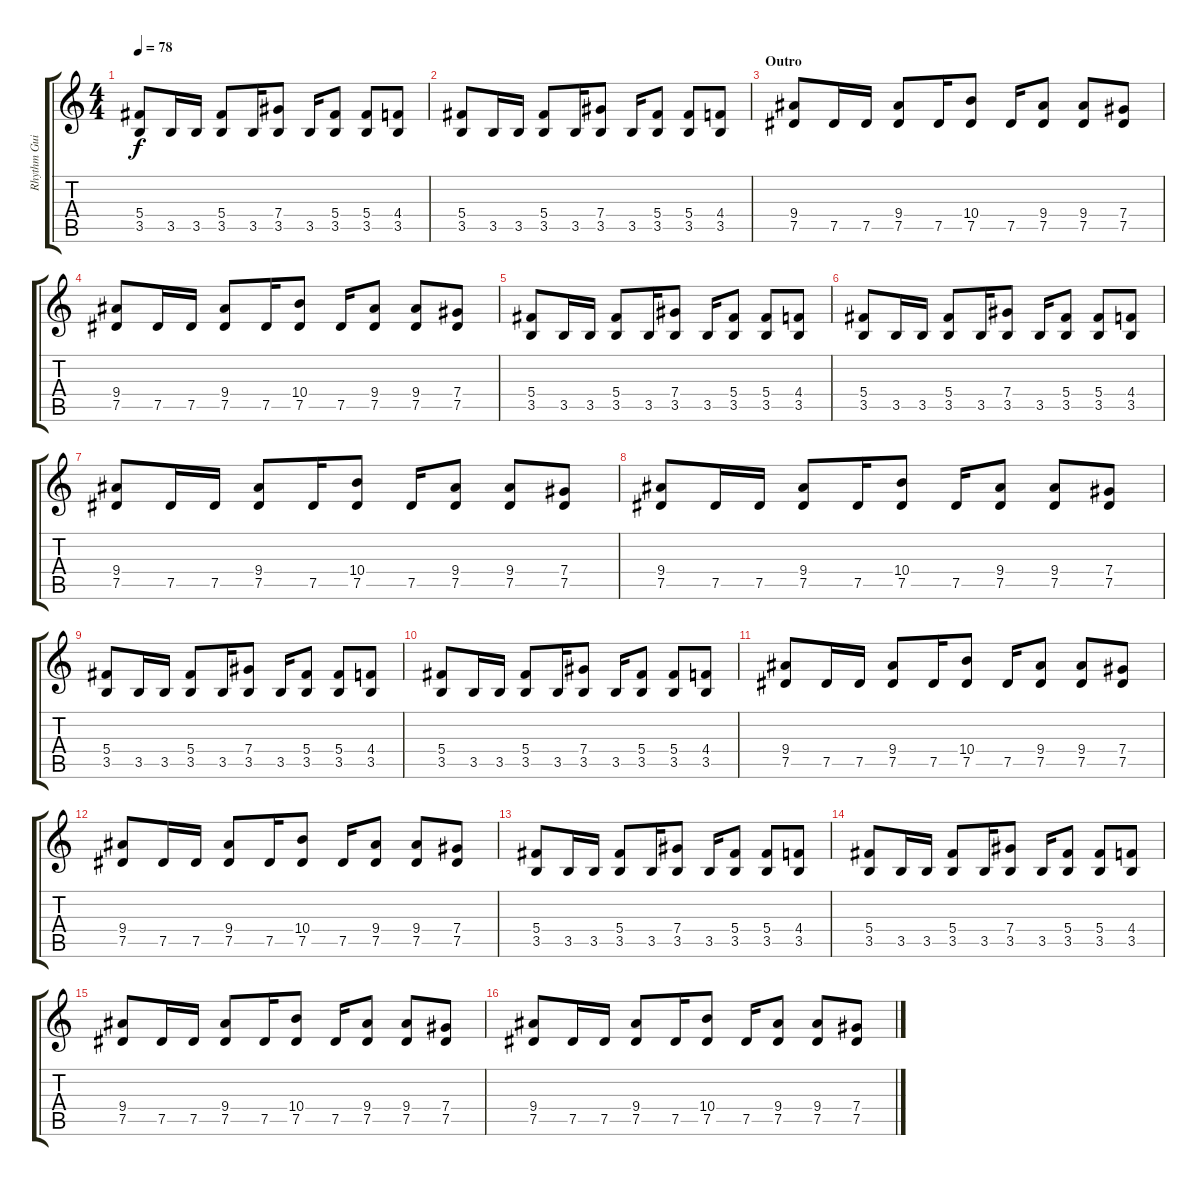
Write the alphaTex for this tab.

\track ("Rhythm Guitar - Timo Tolkki" "Rhythm Gui") {instrument distortionguitar}
\staff {score tabs}
\tuning (Eb4 Bb3 Gb3 Db3 Ab2 Eb2) {hide}
\ts (4 4)
\tempo 78
\clef g2
\ks c
(5.4 3.5).8{dy f} 3.5.16 3.5.16 (5.4 3.5).8 3.5.16 (7.4 3.5).8 3.5.16 (5.4 3.5).8 (5.4 3.5).8 (4.4 3.5).8 |
(5.4 3.5).8 3.5.16 3.5.16 (5.4 3.5).8 3.5.16 (7.4 3.5).8 3.5.16 (5.4 3.5).8 (5.4 3.5).8 (4.4 3.5).8 |
\section ("" "Outro")
(9.4 7.5).8 7.5.16 7.5.16 (9.4 7.5).8 7.5.16 (10.4 7.5).8 7.5.16 (9.4 7.5).8 (9.4 7.5).8 (7.4 7.5).8 |
(9.4 7.5).8 7.5.16 7.5.16 (9.4 7.5).8 7.5.16 (10.4 7.5).8 7.5.16 (9.4 7.5).8 (9.4 7.5).8 (7.4 7.5).8 |
(5.4 3.5).8 3.5.16 3.5.16 (5.4 3.5).8 3.5.16 (7.4 3.5).8 3.5.16 (5.4 3.5).8 (5.4 3.5).8 (4.4 3.5).8 |
(5.4 3.5).8 3.5.16 3.5.16 (5.4 3.5).8 3.5.16 (7.4 3.5).8 3.5.16 (5.4 3.5).8 (5.4 3.5).8 (4.4 3.5).8 |
(9.4 7.5).8 7.5.16 7.5.16 (9.4 7.5).8 7.5.16 (10.4 7.5).8 7.5.16 (9.4 7.5).8 (9.4 7.5).8 (7.4 7.5).8 |
(9.4 7.5).8 7.5.16 7.5.16 (9.4 7.5).8 7.5.16 (10.4 7.5).8 7.5.16 (9.4 7.5).8 (9.4 7.5).8 (7.4 7.5).8 |
(5.4 3.5).8 3.5.16 3.5.16 (5.4 3.5).8 3.5.16 (7.4 3.5).8 3.5.16 (5.4 3.5).8 (5.4 3.5).8 (4.4 3.5).8 |
(5.4 3.5).8 3.5.16 3.5.16 (5.4 3.5).8 3.5.16 (7.4 3.5).8 3.5.16 (5.4 3.5).8 (5.4 3.5).8 (4.4 3.5).8 |
(9.4 7.5).8 7.5.16 7.5.16 (9.4 7.5).8 7.5.16 (10.4 7.5).8 7.5.16 (9.4 7.5).8 (9.4 7.5).8 (7.4 7.5).8 |
(9.4 7.5).8 7.5.16 7.5.16 (9.4 7.5).8 7.5.16 (10.4 7.5).8 7.5.16 (9.4 7.5).8 (9.4 7.5).8 (7.4 7.5).8 |
(5.4 3.5).8 3.5.16 3.5.16 (5.4 3.5).8 3.5.16 (7.4 3.5).8 3.5.16 (5.4 3.5).8 (5.4 3.5).8 (4.4 3.5).8 |
(5.4 3.5).8 3.5.16 3.5.16 (5.4 3.5).8 3.5.16 (7.4 3.5).8 3.5.16 (5.4 3.5).8 (5.4 3.5).8 (4.4 3.5).8 |
(9.4 7.5).8 7.5.16 7.5.16 (9.4 7.5).8 7.5.16 (10.4 7.5).8 7.5.16 (9.4 7.5).8 (9.4 7.5).8 (7.4 7.5).8 |
(9.4 7.5).8 7.5.16 7.5.16 (9.4 7.5).8 7.5.16 (10.4 7.5).8 7.5.16 (9.4 7.5).8 (9.4 7.5).8 (7.4 7.5).8
